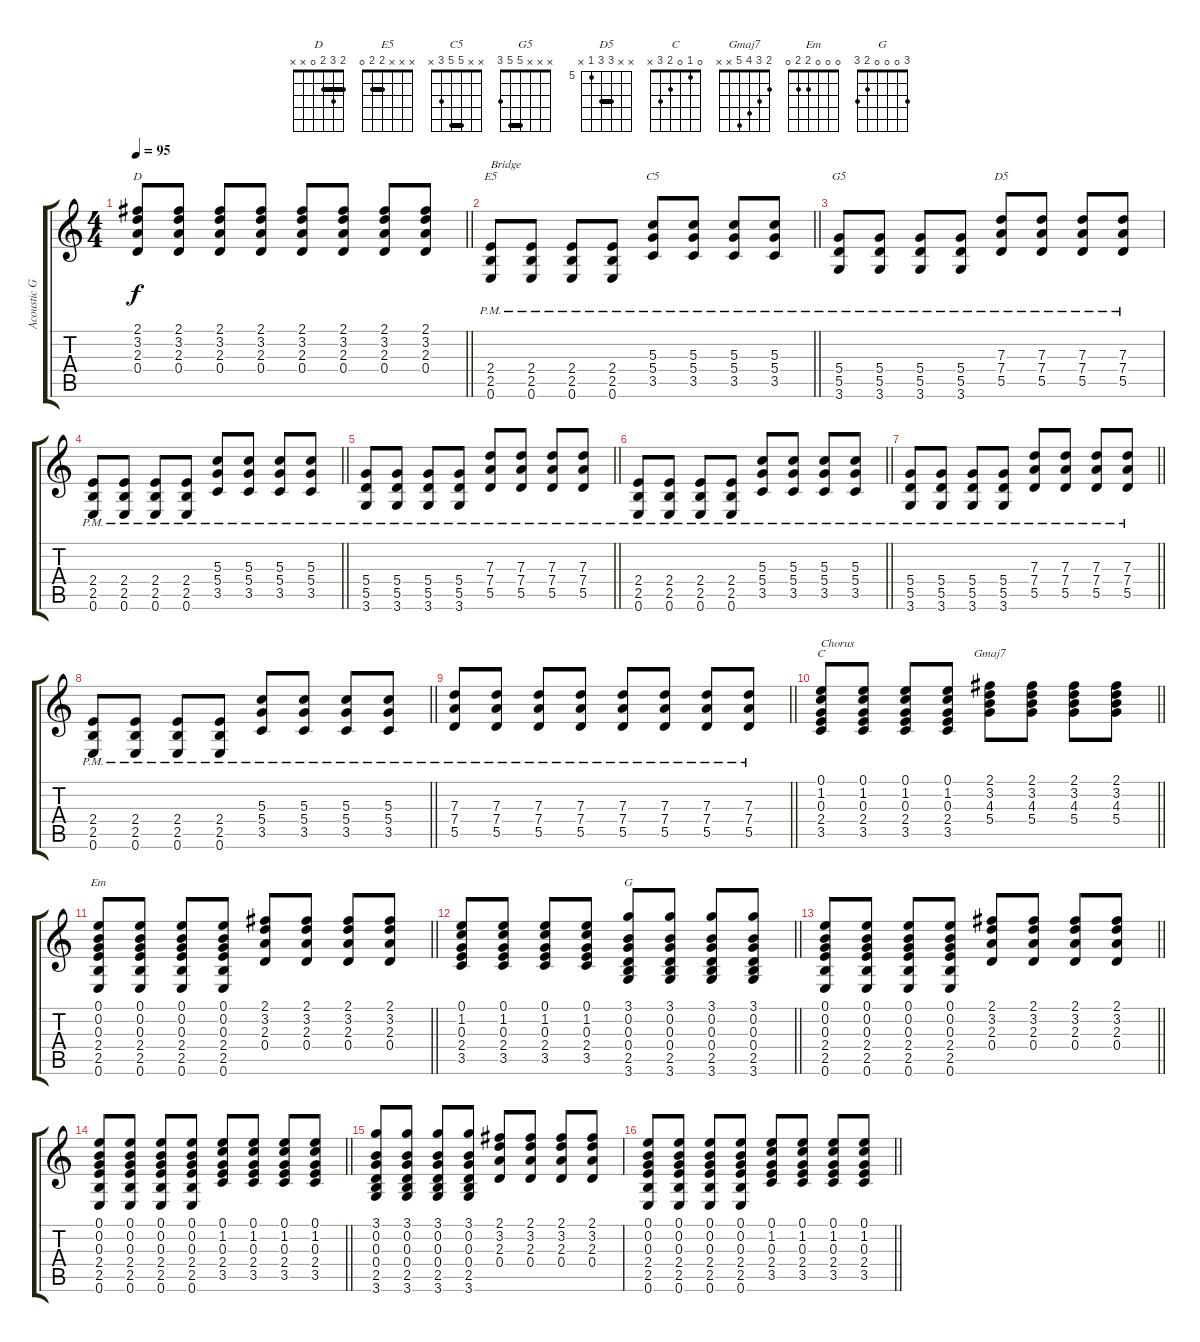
\track ("Acoustic Guitar" "Acoustic G") {instrument acousticguitarsteel}
\staff {score tabs}
\tuning (E4 B3 G3 D3 A2 E2) {hide}
\chord ("D" 2 3 2 0 x x) {barre 2}
\chord ("E5" x x x 2 2 0) {barre 2}
\chord ("C5" x x 5 5 3 x) {barre 5}
\chord ("G5" x x x 5 5 3) {barre 5}
\chord ("D5" x x 7 7 5 x) {firstfret 5 barre 7}
\chord ("C" 0 1 0 2 3 x)
\chord ("Gmaj7" 2 3 4 5 x x)
\chord ("Em" 0 0 0 2 2 0)
\chord ("G" 3 0 0 0 2 3)
\ts (4 4)
\tempo 95
\clef g2
\barLineRight lightlight
\ks c
(2.1 3.2 2.3 0.4).8{ch "D" dy f} (2.1 3.2 2.3 0.4).8 (2.1 3.2 2.3 0.4).8 (2.1 3.2 2.3 0.4).8 (2.1 3.2 2.3 0.4).8 (2.1 3.2 2.3 0.4).8 (2.1 3.2 2.3 0.4).8 (2.1 3.2 2.3 0.4).8 |
\barLineRight lightlight
(2.4{pm} 2.5{pm} 0.6{pm}).8{ch "E5" txt "Bridge"} (2.4{pm} 2.5{pm} 0.6{pm}).8 (2.4{pm} 2.5{pm} 0.6{pm}).8 (2.4{pm} 2.5{pm} 0.6{pm}).8 (5.3{pm} 5.4{pm} 3.5{pm}).8{ch "C5"} (5.3{pm} 5.4{pm} 3.5{pm}).8 (5.3{pm} 5.4{pm} 3.5{pm}).8 (5.3{pm} 5.4{pm} 3.5{pm}).8 |
(5.4{pm} 5.5 3.6).8{ch "G5"} (5.4{pm} 5.5 3.6).8 (5.4{pm} 5.5 3.6).8 (5.4{pm} 5.5 3.6).8 (7.3{pm} 7.4 5.5).8{ch "D5"} (7.3{pm} 7.4 5.5).8 (7.3{pm} 7.4 5.5).8 (7.3{pm} 7.4 5.5).8 |
\barLineRight lightlight
(2.4{pm} 2.5{pm} 0.6{pm}).8 (2.4{pm} 2.5{pm} 0.6{pm}).8 (2.4{pm} 2.5{pm} 0.6{pm}).8 (2.4{pm} 2.5{pm} 0.6{pm}).8 (5.3{pm} 5.4{pm} 3.5{pm}).8 (5.3{pm} 5.4{pm} 3.5{pm}).8 (5.3{pm} 5.4{pm} 3.5{pm}).8 (5.3{pm} 5.4{pm} 3.5{pm}).8 |
\barLineRight lightlight
(5.4{pm} 5.5 3.6).8 (5.4{pm} 5.5 3.6).8 (5.4{pm} 5.5 3.6).8 (5.4{pm} 5.5 3.6).8 (7.3{pm} 7.4 5.5).8 (7.3{pm} 7.4 5.5).8 (7.3{pm} 7.4 5.5).8 (7.3{pm} 7.4 5.5).8 |
\barLineRight lightlight
(2.4{pm} 2.5{pm} 0.6{pm}).8 (2.4{pm} 2.5{pm} 0.6{pm}).8 (2.4{pm} 2.5{pm} 0.6{pm}).8 (2.4{pm} 2.5{pm} 0.6{pm}).8 (5.3{pm} 5.4{pm} 3.5{pm}).8 (5.3{pm} 5.4{pm} 3.5{pm}).8 (5.3{pm} 5.4{pm} 3.5{pm}).8 (5.3{pm} 5.4{pm} 3.5{pm}).8 |
\barLineRight lightlight
(5.4{pm} 5.5 3.6).8 (5.4{pm} 5.5 3.6).8 (5.4{pm} 5.5 3.6).8 (5.4{pm} 5.5 3.6).8 (7.3{pm} 7.4 5.5).8 (7.3{pm} 7.4 5.5).8 (7.3{pm} 7.4 5.5).8 (7.3{pm} 7.4 5.5).8 |
\barLineRight lightlight
(2.4{pm} 2.5{pm} 0.6{pm}).8 (2.4{pm} 2.5{pm} 0.6{pm}).8 (2.4{pm} 2.5{pm} 0.6{pm}).8 (2.4{pm} 2.5{pm} 0.6{pm}).8 (5.3{pm} 5.4{pm} 3.5{pm}).8 (5.3{pm} 5.4{pm} 3.5{pm}).8 (5.3{pm} 5.4{pm} 3.5{pm}).8 (5.3{pm} 5.4{pm} 3.5{pm}).8 |
\barLineRight lightlight
(7.3{pm} 7.4 5.5).8 (7.3{pm} 7.4 5.5).8 (7.3{pm} 7.4 5.5).8 (7.3{pm} 7.4 5.5).8 (7.3{pm} 7.4 5.5).8 (7.3{pm} 7.4 5.5).8 (7.3{pm} 7.4 5.5).8 (7.3{pm} 7.4 5.5).8 |
\barLineRight lightlight
(0.1 1.2 0.3 2.4 3.5).8{ch "C" txt "Chorus"} (0.1 1.2 0.3 2.4 3.5).8 (0.1 1.2 0.3 2.4 3.5).8 (0.1 1.2 0.3 2.4 3.5).8 (2.1 3.2 4.3 5.4).8{ch "Gmaj7"} (2.1 3.2 4.3 5.4).8 (2.1 3.2 4.3 5.4).8 (2.1 3.2 4.3 5.4).8 |
\barLineRight lightlight
(0.1 0.2 0.3 2.4 2.5 0.6).8{ch "Em"} (0.1 0.2 0.3 2.4 2.5 0.6).8 (0.1 0.2 0.3 2.4 2.5 0.6).8 (0.1 0.2 0.3 2.4 2.5 0.6).8 (2.1 3.2 2.3 0.4).8 (2.1 3.2 2.3 0.4).8 (2.1 3.2 2.3 0.4).8 (2.1 3.2 2.3 0.4).8 |
\barLineRight lightlight
(0.1 1.2 0.3 2.4 3.5).8 (0.1 1.2 0.3 2.4 3.5).8 (0.1 1.2 0.3 2.4 3.5).8 (0.1 1.2 0.3 2.4 3.5).8 (3.1 0.2 0.3 0.4 2.5 3.6).8{ch "G"} (3.1 0.2 0.3 0.4 2.5 3.6).8 (3.1 0.2 0.3 0.4 2.5 3.6).8 (3.1 0.2 0.3 0.4 2.5 3.6).8 |
\barLineRight lightlight
(0.1 0.2 0.3 2.4 2.5 0.6).8 (0.1 0.2 0.3 2.4 2.5 0.6).8 (0.1 0.2 0.3 2.4 2.5 0.6).8 (0.1 0.2 0.3 2.4 2.5 0.6).8 (2.1 3.2 2.3 0.4).8 (2.1 3.2 2.3 0.4).8 (2.1 3.2 2.3 0.4).8 (2.1 3.2 2.3 0.4).8 |
\barLineRight lightlight
(0.1 0.2 0.3 2.4 2.5 0.6).8 (0.1 0.2 0.3 2.4 2.5 0.6).8 (0.1 0.2 0.3 2.4 2.5 0.6).8 (0.1 0.2 0.3 2.4 2.5 0.6).8 (0.1 1.2 0.3 2.4 3.5).8 (0.1 1.2 0.3 2.4 3.5).8 (0.1 1.2 0.3 2.4 3.5).8 (0.1 1.2 0.3 2.4 3.5).8 |
(3.1 0.2 0.3 0.4 2.5 3.6).8 (3.1 0.2 0.3 0.4 2.5 3.6).8 (3.1 0.2 0.3 0.4 2.5 3.6).8 (3.1 0.2 0.3 0.4 2.5 3.6).8 (2.1 3.2 2.3 0.4).8 (2.1 3.2 2.3 0.4).8 (2.1 3.2 2.3 0.4).8 (2.1 3.2 2.3 0.4).8 |
\barLineRight lightlight
(0.1 0.2 0.3 2.4 2.5 0.6).8 (0.1 0.2 0.3 2.4 2.5 0.6).8 (0.1 0.2 0.3 2.4 2.5 0.6).8 (0.1 0.2 0.3 2.4 2.5 0.6).8 (0.1 1.2 0.3 2.4 3.5).8 (0.1 1.2 0.3 2.4 3.5).8 (0.1 1.2 0.3 2.4 3.5).8 (0.1 1.2 0.3 2.4 3.5).8
